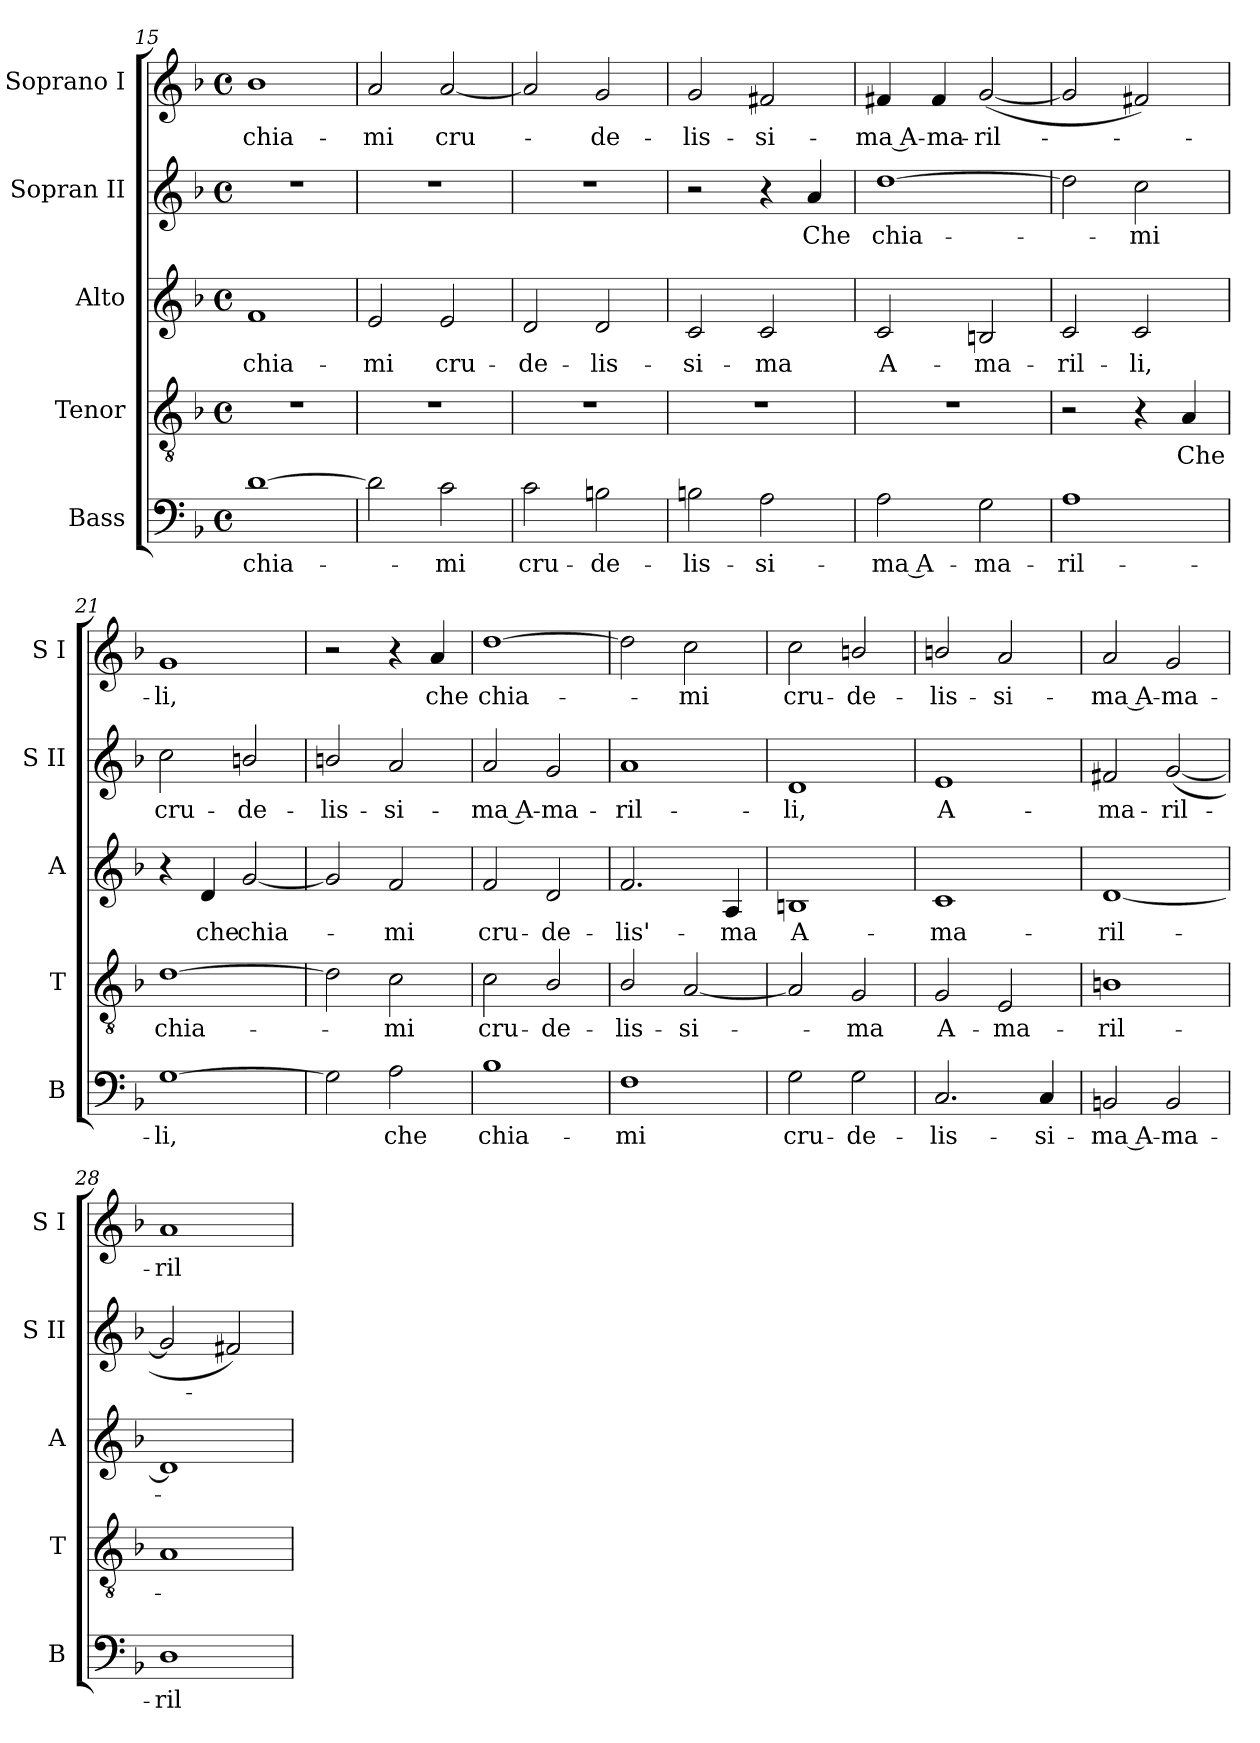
**kern	**text	**kern	**text	**kern	**text	**kern	**text	**kern	**text
*part5	*part5	*part4	*part4	*part3	*part3	*part2	*part2	*part1	*part1
*staff5	*staff5	*staff4	*staff4	*staff3	*staff3	*staff2	*staff2	*staff1	*staff1
*I"Bass	*	*I"Tenor	*	*I"Alto	*	*I"Sopran II	*	*I"Soprano I	*
*I'B	*	*I'T	*	*I'A	*	*I'S II	*	*I'S I	*
!!LO:LB:g=z
*clefF4	*	*clefGv2	*	*clefG2	*	*clefG2	*	*clefG2	*
*k[b-]	*	*k[b-]	*	*k[b-]	*	*k[b-]	*	*k[b-]	*
*F:	*	*F:	*	*F:	*	*F:	*	*F:	*
*M4/4	*	*M4/4	*	*M4/4	*	*M4/4	*	*M4/4	*
*met(c)	*	*met(c)	*	*met(c)	*	*met(c)	*	*met(c)	*
=15	=15	=15	=15	=15	=15	=15	=15	=15	=15
!	!LO:LY:b	!	!	!	!LO:LY:b	!	!	!	!LO:LY:b
[1d	chia-	1r	.	1f	chia-	1r	.	1b-	chia-
=16	=16	=16	=16	=16	=16	=16	=16	=16	=16
!	!	!	!	!	!LO:LY:b	!	!	!	!LO:LY:b
2d\]	.	1r	.	2e/	-mi	1r	.	2a/	-mi
!	!LO:LY:b	!	!	!	!LO:LY:b	!	!	!	!LO:LY:b
2c\	mi	.	.	2e/	cru-	.	.	[2a/	cru-
=17	=17	=17	=17	=17	=17	=17	=17	=17	=17
!	!LO:LY:b	!	!	!	!LO:LY:b	!	!	!	!
2c\	cru-	1r	.	2d/	-de-	1r	.	2a/]	.
!	!LO:LY:b	!	!	!	!LO:LY:b	!	!	!	!LO:LY:b
2Bn\	-de-	.	.	2d/	-lis-	.	.	2g/	de-
=18	=18	=18	=18	=18	=18	=18	=18	=18	=18
!	!LO:LY:b	!	!	!	!LO:LY:b	!	!	!	!LO:LY:b
2Bn\	-lis-	1r	.	2c/	-si-	2r	.	2g/	-lis-
!	!LO:LY:b	!	!	!	!LO:LY:b	!	!	!	!LO:LY:b
2A\	-si-	.	.	2c/	-ma	4r	.	2f#X/	-si-
!	!	!	!	!	!	!	!LO:LY:b	!	!
.	.	.	.	.	.	4a/	Che	.	.
=19	=19	=19	=19	=19	=19	=19	=19	=19	=19
!	!LO:LY:b	!	!	!	!LO:LY:b	!	!LO:LY:b	!	!LO:LY:b
2A\	-ma A-	1r	.	2c/	A-	[1dd	chia-	4f#X/	-ma A-
!	!	!	!	!	!	!	!	!	!LO:LY:b
.	.	.	.	.	.	.	.	4f#/	-ma-
!	!LO:LY:b	!	!	!	!LO:LY:b	!	!	!	!LO:LY:b
2G\	-ma-	.	.	2Bn/	-ma-	.	.	(<[2g/	-ril-
=20	=20	=20	=20	=20	=20	=20	=20	=20	=20
!	!LO:LY:b	!	!	!	!LO:LY:b	!	!	!	!
1A	-ril-	2r	.	2c/	-ril-	2dd\]	.	2g/]	.
!	!	!	!	!	!LO:LY:b	!	!LO:LY:b	!	!
.	.	4r	.	2c/	-li,	2cc\	mi	2f#X/)	.
!	!	!	!LO:LY:b	!	!	!	!	!	!
.	.	4A/	Che	.	.	.	.	.	.
=21	=21	=21	=21	=21	=21	=21	=21	=21	=21
!	!LO:LY:b	!	!LO:LY:b	!	!	!	!LO:LY:b	!	!LO:LY:b
[1G	-li,	[1d	chia-	4r	.	2cc\	cru-	1g	li,
!	!	!	!	!	!LO:LY:b	!	!	!	!
.	.	.	.	4d/	che	.	.	.	.
!	!	!	!	!	!LO:LY:b	!	!LO:LY:b	!	!
.	.	.	.	[2g/	chia-	2bn/	-de-	.	.
=22	=22	=22	=22	=22	=22	=22	=22	=22	=22
!	!	!	!	!	!	!	!LO:LY:b	!	!
2G\]	.	2d\]	.	2g/]	.	2bn/	-lis-	2r	.
!	!LO:LY:b	!	!LO:LY:b	!	!LO:LY:b	!	!LO:LY:b	!	!
2A\	che	2c\	mi	2f/	mi	2a/	-si-	4r	.
!	!	!	!	!	!	!	!	!	!LO:LY:b
.	.	.	.	.	.	.	.	4a/	che
=23	=23	=23	=23	=23	=23	=23	=23	=23	=23
!	!LO:LY:b	!	!LO:LY:b	!	!LO:LY:b	!	!LO:LY:b	!	!LO:LY:b
1B-	chia-	2c\	cru-	2f/	cru-	2a/	-ma A-	[1dd	chia-
!	!	!	!LO:LY:b	!	!LO:LY:b	!	!LO:LY:b	!	!
.	.	2B-/	-de-	2d/	-de-	2g/	-ma-	.	.
!!LO:PB:g=z
=24	=24	=24	=24	=24	=24	=24	=24	=24	=24
!	!LO:LY:b	!	!LO:LY:b	!	!LO:LY:b	!	!LO:LY:b	!	!
1F	-mi	2B-/	-lis-	2.f/	-lis'-	1a	-ril-	2dd\]	.
!	!	!	!LO:LY:b	!	!	!	!	!	!LO:LY:b
.	.	[2A/	-si-	.	.	.	.	2cc\	mi
!	!	!	!	!	!LO:LY:b	!	!	!	!
.	.	.	.	4A/	-ma	.	.	.	.
=25	=25	=25	=25	=25	=25	=25	=25	=25	=25
!	!LO:LY:b	!	!	!	!LO:LY:b	!	!LO:LY:b	!	!LO:LY:b
2G\	cru-	2A/]	.	1Bn	A-	1d	-li,	2cc\	cru-
!	!LO:LY:b	!	!LO:LY:b	!	!	!	!	!	!LO:LY:b
2G\	-de-	2G/	ma	.	.	.	.	2bn/	-de-
=26	=26	=26	=26	=26	=26	=26	=26	=26	=26
!	!LO:LY:b	!	!LO:LY:b	!	!LO:LY:b	!	!LO:LY:b	!	!LO:LY:b
2.C/	-lis-	2G/	A-	1c	-ma-	1e	A-	2bn/	-lis-
!	!	!	!LO:LY:b	!	!	!	!	!	!LO:LY:b
.	.	2E/	-ma-	.	.	.	.	2a/	-si-
!	!LO:LY:b	!	!	!	!	!	!	!	!
4C/	-si-	.	.	.	.	.	.	.	.
=27	=27	=27	=27	=27	=27	=27	=27	=27	=27
!	!LO:LY:b	!	!LO:LY:b	!	!LO:LY:b	!	!LO:LY:b	!	!LO:LY:b
2BBn/	-ma A-	1Bn	-ril-	[1d	-ril-	2f#X/	-ma-	2a/	-ma A-
!	!LO:LY:b	!	!	!	!	!	!LO:LY:b	!	!LO:LY:b
2BB/	-ma-	.	.	.	.	(<[2g/	-ril-	2g/	-ma-
=28	=28	=28	=28	=28	=28	=28	=28	=28	=28
!	!LO:LY:b	!	!	!	!	!	!	!	!LO:LY:b
1D	-ril-	1A	.	1d]	.	2g/]	.	1a	-ril-
.	.	.	.	.	.	2f#X/)	.	.	.
=	=	=	=	=	=	=	=	=	=
*-	*-	*-	*-	*-	*-	*-	*-	*-	*-
